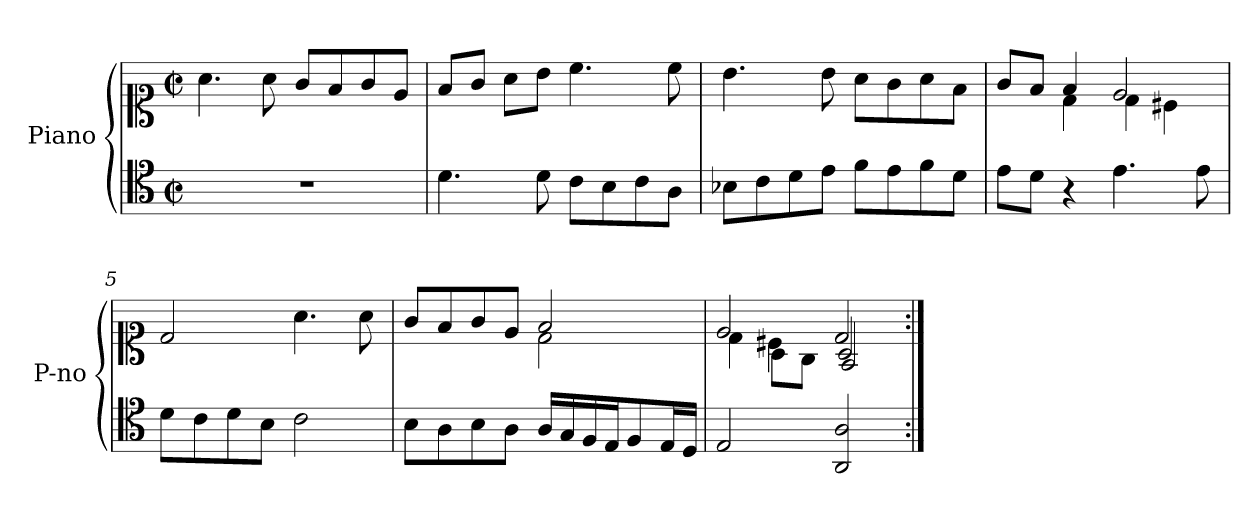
**kern	**kern
*part1	*part1
*staff2	*staff1
*I"Piano	*
*I'P-no	*
*clefC4	*clefC1
*k[]	*k[]
*M2/2	*M2/2
*met(c|)	*met(c|)
=1	=1
1r	4.a\
.	8a\
.	8g/L
.	8f/
.	8g/
.	8e/J
=2	=2
4.d\	8f/L
.	8g/J
.	8a\L
8d\	8b\J
8c\L	4.cc\
8B\	.
8c\	.
8A\J	8cc\
=3	=3
8B-X\L	4.b\
8c\	.
8d\	.
8e\J	8b\
8f\L	8a\L
8e\	8g\
8f\	8a\
8d\J	8f\J
=4	=4
*	*^
8e\L	8g/L	4ryy
8d\J	8f/J	.
4r	4f/	4d\
4.e\	2e/	4d\
.	.	4c#X\
8e\	.	.
*	*v	*v
=5	=5
8d\L	2d/
8c\	.
8d\	.
8B\J	.
2c\	4.a\
.	8a\
=6	=6
*	*^
8B\L	8g/L	2ryy
8A\	8f/	.
8B\	8g/	.
8A\J	8e/J	.
16A/LL	2f/	2d\
16G/	.	.
16F/	.	.
16E/J	.	.
8F/	.	.
16E/L	.	.
16D/JJ	.	.
=7	=7	=7
*	*	*^
2E/	2e/	4d\	4ryy
.	.	4c#X\	8A\L
.	.	.	8G\J
2AA/ 2A/	2d/	2A/	2F/
*	*v	*v	*v
=:|!	=:|!
*-	*-
